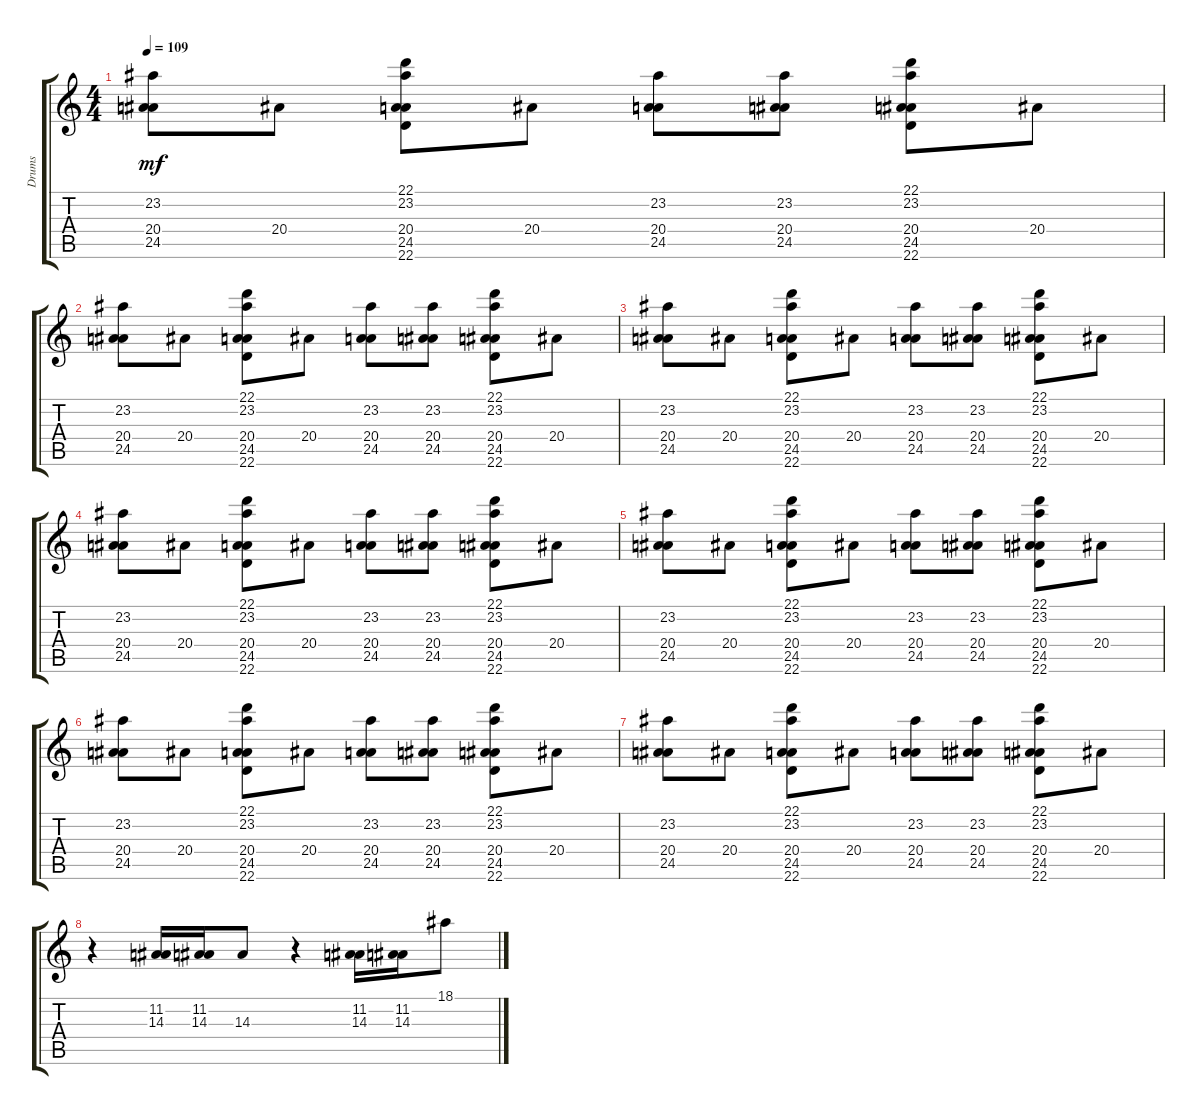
\track ("Drums" "Drums") {instrument melodictom}
\staff {score tabs}
\tuning (E4 B3 G3 D3 A2 E2) {hide}
\ts (4 4)
\tempo 109
\clef g2
\ks c
(23.2 20.4 24.5).8{dy mf} 20.4.8 (22.1 23.2 20.4 24.5 22.6).8 20.4.8 (23.2 20.4 24.5).8 (23.2 20.4 24.5).8 (22.1 23.2 20.4 24.5 22.6).8 20.4.8 |
(23.2 20.4 24.5).8 20.4.8 (22.1 23.2 20.4 24.5 22.6).8 20.4.8 (23.2 20.4 24.5).8 (23.2 20.4 24.5).8 (22.1 23.2 20.4 24.5 22.6).8 20.4.8 |
(23.2 20.4 24.5).8 20.4.8 (22.1 23.2 20.4 24.5 22.6).8 20.4.8 (23.2 20.4 24.5).8 (23.2 20.4 24.5).8 (22.1 23.2 20.4 24.5 22.6).8 20.4.8 |
(23.2 20.4 24.5).8 20.4.8 (22.1 23.2 20.4 24.5 22.6).8 20.4.8 (23.2 20.4 24.5).8 (23.2 20.4 24.5).8 (22.1 23.2 20.4 24.5 22.6).8 20.4.8 |
(23.2 20.4 24.5).8 20.4.8 (22.1 23.2 20.4 24.5 22.6).8 20.4.8 (23.2 20.4 24.5).8 (23.2 20.4 24.5).8 (22.1 23.2 20.4 24.5 22.6).8 20.4.8 |
(23.2 20.4 24.5).8 20.4.8 (22.1 23.2 20.4 24.5 22.6).8 20.4.8 (23.2 20.4 24.5).8 (23.2 20.4 24.5).8 (22.1 23.2 20.4 24.5 22.6).8 20.4.8 |
(23.2 20.4 24.5).8 20.4.8 (22.1 23.2 20.4 24.5 22.6).8 20.4.8 (23.2 20.4 24.5).8 (23.2 20.4 24.5).8 (22.1 23.2 20.4 24.5 22.6).8 20.4.8 |
r.4 (11.2 14.3).16 (11.2 14.3).16 14.3.8 r.4 (11.2 14.3).16 (11.2 14.3).16 18.1.8
